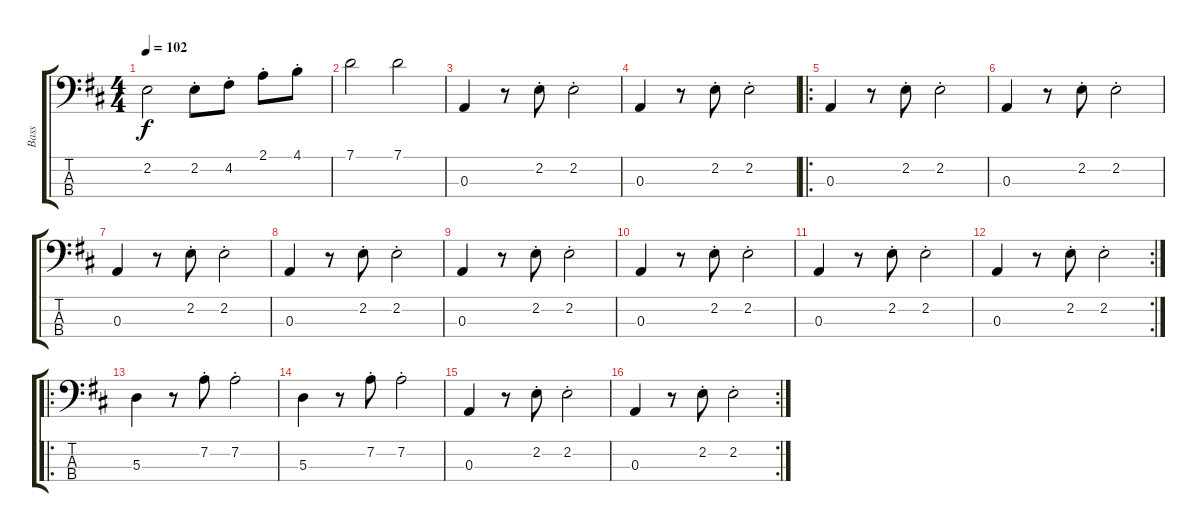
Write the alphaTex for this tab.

\track ("Bass" "Bass") {instrument acousticbass}
\staff {score tabs}
\tuning (G2 D2 A1 E1) {hide}
\ts (4 4)
\tempo 102
\clef f4
\ks d
2.2.2{dy f} 2.2{st}.8 4.2{st}.8 2.1{st}.8 4.1{st}.8 |
7.1.2 7.1.2 |
0.3.4 r.8 2.2{st}.8 2.2{st}.2 |
0.3.4 r.8 2.2{st}.8 2.2{st}.2 |
\ro
0.3.4 r.8 2.2{st}.8 2.2{st}.2 |
0.3.4 r.8 2.2{st}.8 2.2{st}.2 |
0.3.4 r.8 2.2{st}.8 2.2{st}.2 |
0.3.4 r.8 2.2{st}.8 2.2{st}.2 |
0.3.4 r.8 2.2{st}.8 2.2{st}.2 |
0.3.4 r.8 2.2{st}.8 2.2{st}.2 |
0.3.4 r.8 2.2{st}.8 2.2{st}.2 |
\rc 2
0.3.4 r.8 2.2{st}.8 2.2{st}.2 |
\ro
5.3.4 r.8 7.2{st}.8 7.2{st}.2 |
5.3.4 r.8 7.2{st}.8 7.2{st}.2 |
0.3.4 r.8 2.2{st}.8 2.2{st}.2 |
\rc 2
0.3.4 r.8 2.2{st}.8 2.2{st}.2
